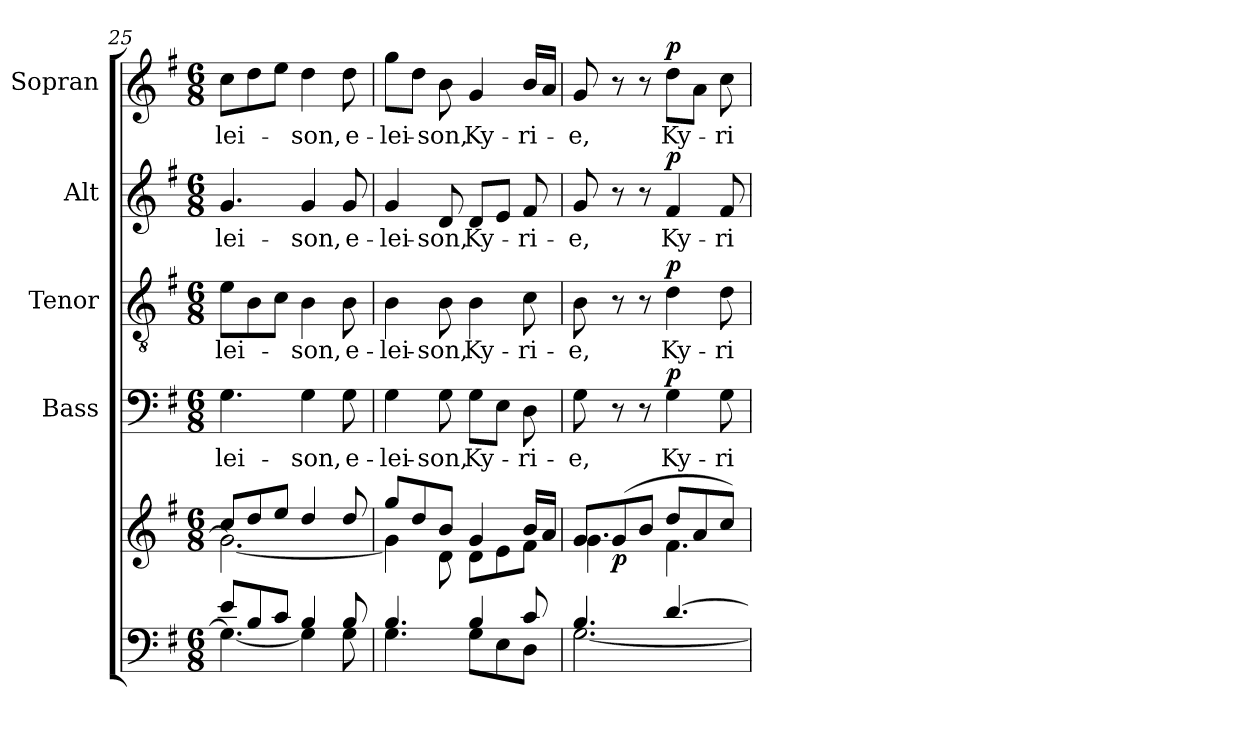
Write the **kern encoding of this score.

**kern	**kern	**dynam	**kern	**text	**dynam	**kern	**text	**dynam	**kern	**text	**dynam	**kern	**text	**dynam
*part5	*part5	*part5	*part4	*part4	*part4	*part3	*part3	*part3	*part2	*part2	*part2	*part1	*part1	*part1
*staff6	*staff5	*staff5/6	*staff4	*staff4	*staff4	*staff3	*staff3	*staff3	*staff2	*staff2	*staff2	*staff1	*staff1	*staff1
*	*	*	*I"Bass	*	*	*I"Tenor	*	*	*I"Alt	*	*	*I"Sopran	*	*
*	*	*	*I'B.	*	*	*I'T.	*	*	*I'A.	*	*	*I'S.	*	*
*clefF4	*clefG2	*	*clefF4	*	*	*clefGv2	*	*	*clefG2	*	*	*clefG2	*	*
*k[f#]	*k[f#]	*	*k[f#]	*	*	*k[f#]	*	*	*k[f#]	*	*	*k[f#]	*	*
*G:	*G:	*	*G:	*	*	*G:	*	*	*G:	*	*	*G:	*	*
*M6/8	*M6/8	*	*M6/8	*	*	*M6/8	*	*	*M6/8	*	*	*M6/8	*	*
=25	=25	=25	=25	=25	=25	=25	=25	=25	=25	=25	=25	=25	=25	=25
*^	*^	*	*	*	*	*	*	*	*	*	*	*	*	*
!	!	!	!	!	!	!LO:LY:b	!	!	!LO:LY:b	!	!	!LO:LY:b	!	!	!LO:LY:b	!
8e/L	4.G\_	8cc/L	2.g\_	.	4.G\	-lei-	.	8e\L	-lei-	.	4.g/	-lei-	.	8cc\L	-lei-	.
8B/	.	8dd/	.	.	.	.	.	8B\	.	.	.	.	.	8dd\	.	.
8c/J	.	8ee/J	.	.	.	.	.	8c\J	.	.	.	.	.	8ee\J	.	.
!	!	!	!	!	!	!LO:LY:b	!	!	!LO:LY:b	!	!	!LO:LY:b	!	!	!LO:LY:b	!
4B/	4G\]	4dd/	.	.	4G\	-son,	.	4B\	-son,	.	4g/	-son,	.	4dd\	-son,	.
!	!	!	!	!	!	!LO:LY:b	!	!	!LO:LY:b	!	!	!LO:LY:b	!	!	!LO:LY:b	!
8B/	8G\	8dd/	.	.	8G\	e-	.	8B\	e-	.	8g/	e-	.	8dd\	e-	.
=26	=26	=26	=26	=26	=26	=26	=26	=26	=26	=26	=26	=26	=26	=26	=26	=26
!	!	!	!	!	!	!LO:LY:b	!	!	!LO:LY:b	!	!	!LO:LY:b	!	!	!LO:LY:b	!
4.B/	4.G\	8gg/L	4g\]	.	4G\	-lei-	.	4B\	-lei-	.	4g/	-lei-	.	8gg\L	-lei-	.
.	.	8dd/	.	.	.	.	.	.	.	.	.	.	.	8dd\J	.	.
!	!	!	!	!	!	!LO:LY:b	!	!	!LO:LY:b	!	!	!LO:LY:b	!	!	!LO:LY:b	!
.	.	8b/J	8d\	.	8G\	-son,	.	8B\	-son,	.	8d/	-son,	.	8b\	-son,	.
!	!	!	!	!	!	!LO:LY:b	!	!	!LO:LY:b	!	!	!LO:LY:b	!	!	!LO:LY:b	!
4B/	8G\L	4g/	8d\L	.	8G\L	Ky-	.	4B\	Ky-	.	8d/L	Ky-	.	4g/	Ky-	.
.	8E\	.	8e\	.	8E\J	.	.	.	.	.	8e/J	.	.	.	.	.
!	!	!	!	!	!	!LO:LY:b	!	!	!LO:LY:b	!	!	!LO:LY:b	!	!	!LO:LY:b	!
8c/	8D\J	16b/LL	8f#\J	.	8D\	-ri-	.	8c\	-ri-	.	8f#/	-ri-	.	16b/LL	-ri-	.
.	.	16a/JJ	.	.	.	.	.	.	.	.	.	.	.	16a/JJ	.	.
!!LO:LB:g=z
=27	=27	=27	=27	=27	=27	=27	=27	=27	=27	=27	=27	=27	=27	=27	=27	=27
!	!	!	!	!	!	!LO:LY:b	!	!	!LO:LY:b	!	!	!LO:LY:b	!	!	!LO:LY:b	!
4.B/	[<2.G\	8g/L	4.g\	.	8G\	-e,	.	8B\	-e,	.	8g/	-e,	.	8g/	-e,	.
!	!	!	!	!LO:DY:b	!	!	!	!	!	!	!	!	!	!	!	!
.	.	(>8g/	.	p	8r	.	.	8r	.	.	8r	.	.	8r	.	.
.	.	8b/J	.	.	8r	.	.	8r	.	.	8r	.	.	8r	.	.
!	!	!	!	!	!	!LO:LY:b	!LO:DY:a	!	!LO:LY:b	!LO:DY:a	!	!LO:LY:b	!LO:DY:a	!	!LO:LY:b	!LO:DY:a
[>4.d/	.	8dd/L	4.f#\	.	4G\	Ky-	p	4d\	Ky-	p	4f#/	Ky-	p	8dd\L	Ky-	p
.	.	8a/	.	.	.	.	.	.	.	.	.	.	.	8a\J	.	.
!	!	!	!	!	!	!LO:LY:b	!	!	!LO:LY:b	!	!	!LO:LY:b	!	!	!LO:LY:b	!
.	.	8cc/J)	.	.	8G\	-ri-	.	8d\	-ri-	.	8f#/	-ri-	.	8cc\	-ri-	.
*v	*v	*	*	*	*	*	*	*	*	*	*	*	*	*	*	*
*	*v	*v	*	*	*	*	*	*	*	*	*	*	*	*	*
=	=	=	=	=	=	=	=	=	=	=	=	=	=	=
*-	*-	*-	*-	*-	*-	*-	*-	*-	*-	*-	*-	*-	*-	*-
